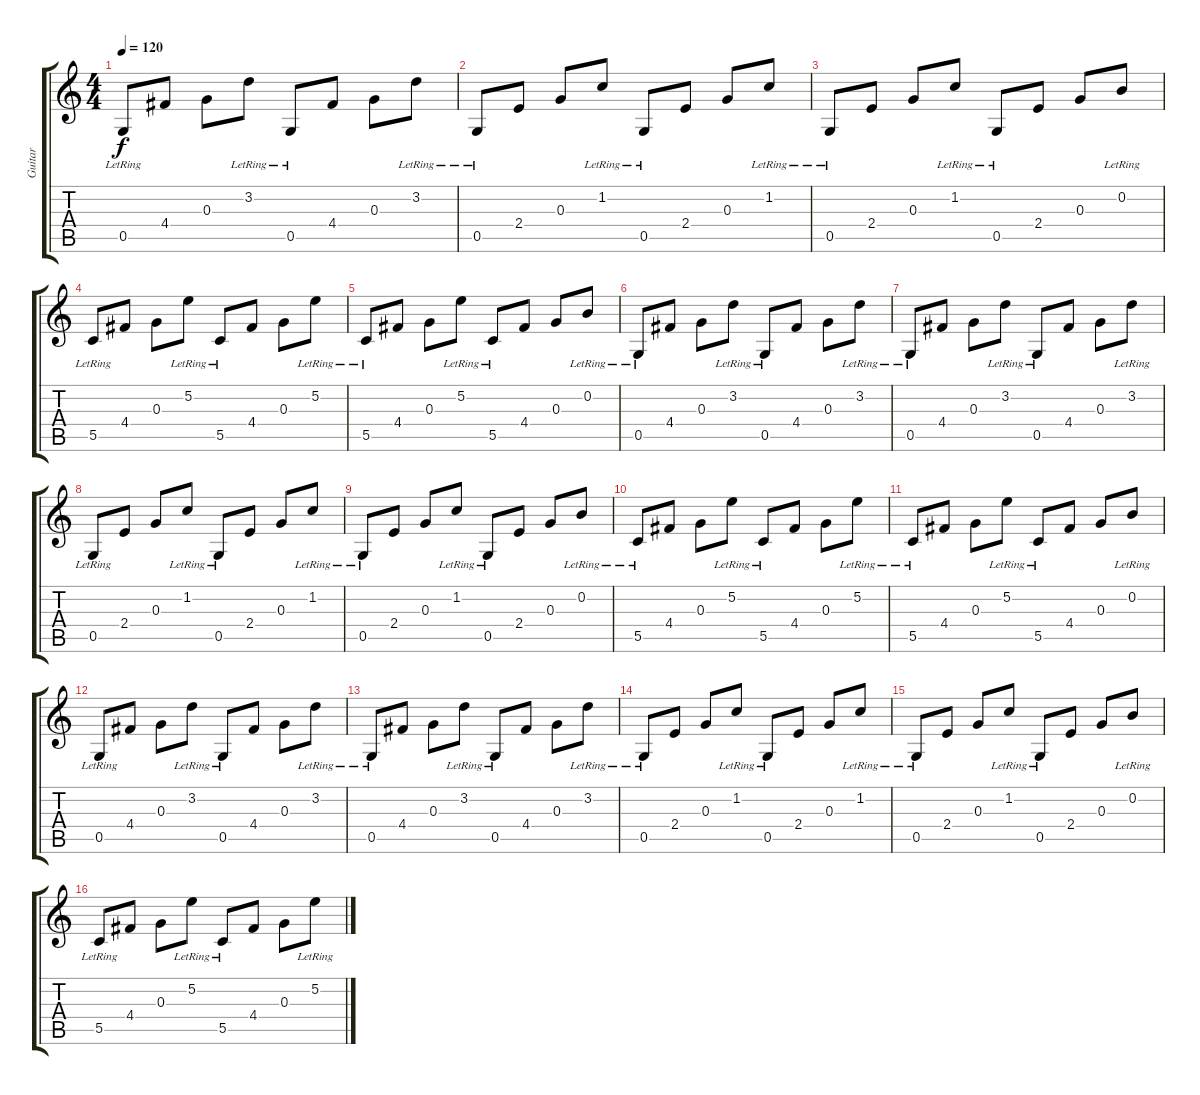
\track ("Guitar" "Guitar") {instrument electricguitarjazz}
\staff {score tabs}
\tuning (D4 B3 G3 D3 G2 D2) {hide}
\ts (4 4)
\tempo 120
\clef g2
\ks c
0.5{lr}.8{dy f} 4.4.8 0.3.8 3.2{lr}.8 0.5{lr}.8 4.4.8 0.3.8 3.2{lr}.8 |
0.5{lr}.8 2.4.8 0.3.8 1.2{lr}.8 0.5{lr}.8 2.4.8 0.3.8 1.2{lr}.8 |
0.5{lr}.8 2.4.8 0.3.8 1.2{lr}.8 0.5{lr}.8 2.4.8 0.3.8 0.2{lr}.8 |
5.5{lr}.8 4.4.8 0.3.8 5.2{lr}.8 5.5{lr}.8 4.4.8 0.3.8 5.2{lr}.8 |
5.5{lr}.8 4.4.8 0.3.8 5.2{lr}.8 5.5{lr}.8 4.4.8 0.3.8 0.2{lr}.8 |
0.5{lr}.8 4.4.8 0.3.8 3.2{lr}.8 0.5{lr}.8 4.4.8 0.3.8 3.2{lr}.8 |
0.5{lr}.8 4.4.8 0.3.8 3.2{lr}.8 0.5{lr}.8 4.4.8 0.3.8 3.2{lr}.8 |
0.5{lr}.8 2.4.8 0.3.8 1.2{lr}.8 0.5{lr}.8 2.4.8 0.3.8 1.2{lr}.8 |
0.5{lr}.8 2.4.8 0.3.8 1.2{lr}.8 0.5{lr}.8 2.4.8 0.3.8 0.2{lr}.8 |
5.5{lr}.8 4.4.8 0.3.8 5.2{lr}.8 5.5{lr}.8 4.4.8 0.3.8 5.2{lr}.8 |
5.5{lr}.8 4.4.8 0.3.8 5.2{lr}.8 5.5{lr}.8 4.4.8 0.3.8 0.2{lr}.8 |
0.5{lr}.8 4.4.8 0.3.8 3.2{lr}.8 0.5{lr}.8 4.4.8 0.3.8 3.2{lr}.8 |
0.5{lr}.8 4.4.8 0.3.8 3.2{lr}.8 0.5{lr}.8 4.4.8 0.3.8 3.2{lr}.8 |
0.5{lr}.8 2.4.8 0.3.8 1.2{lr}.8 0.5{lr}.8 2.4.8 0.3.8 1.2{lr}.8 |
0.5{lr}.8 2.4.8 0.3.8 1.2{lr}.8 0.5{lr}.8 2.4.8 0.3.8 0.2{lr}.8 |
5.5{lr}.8 4.4.8 0.3.8 5.2{lr}.8 5.5{lr}.8 4.4.8 0.3.8 5.2{lr}.8
